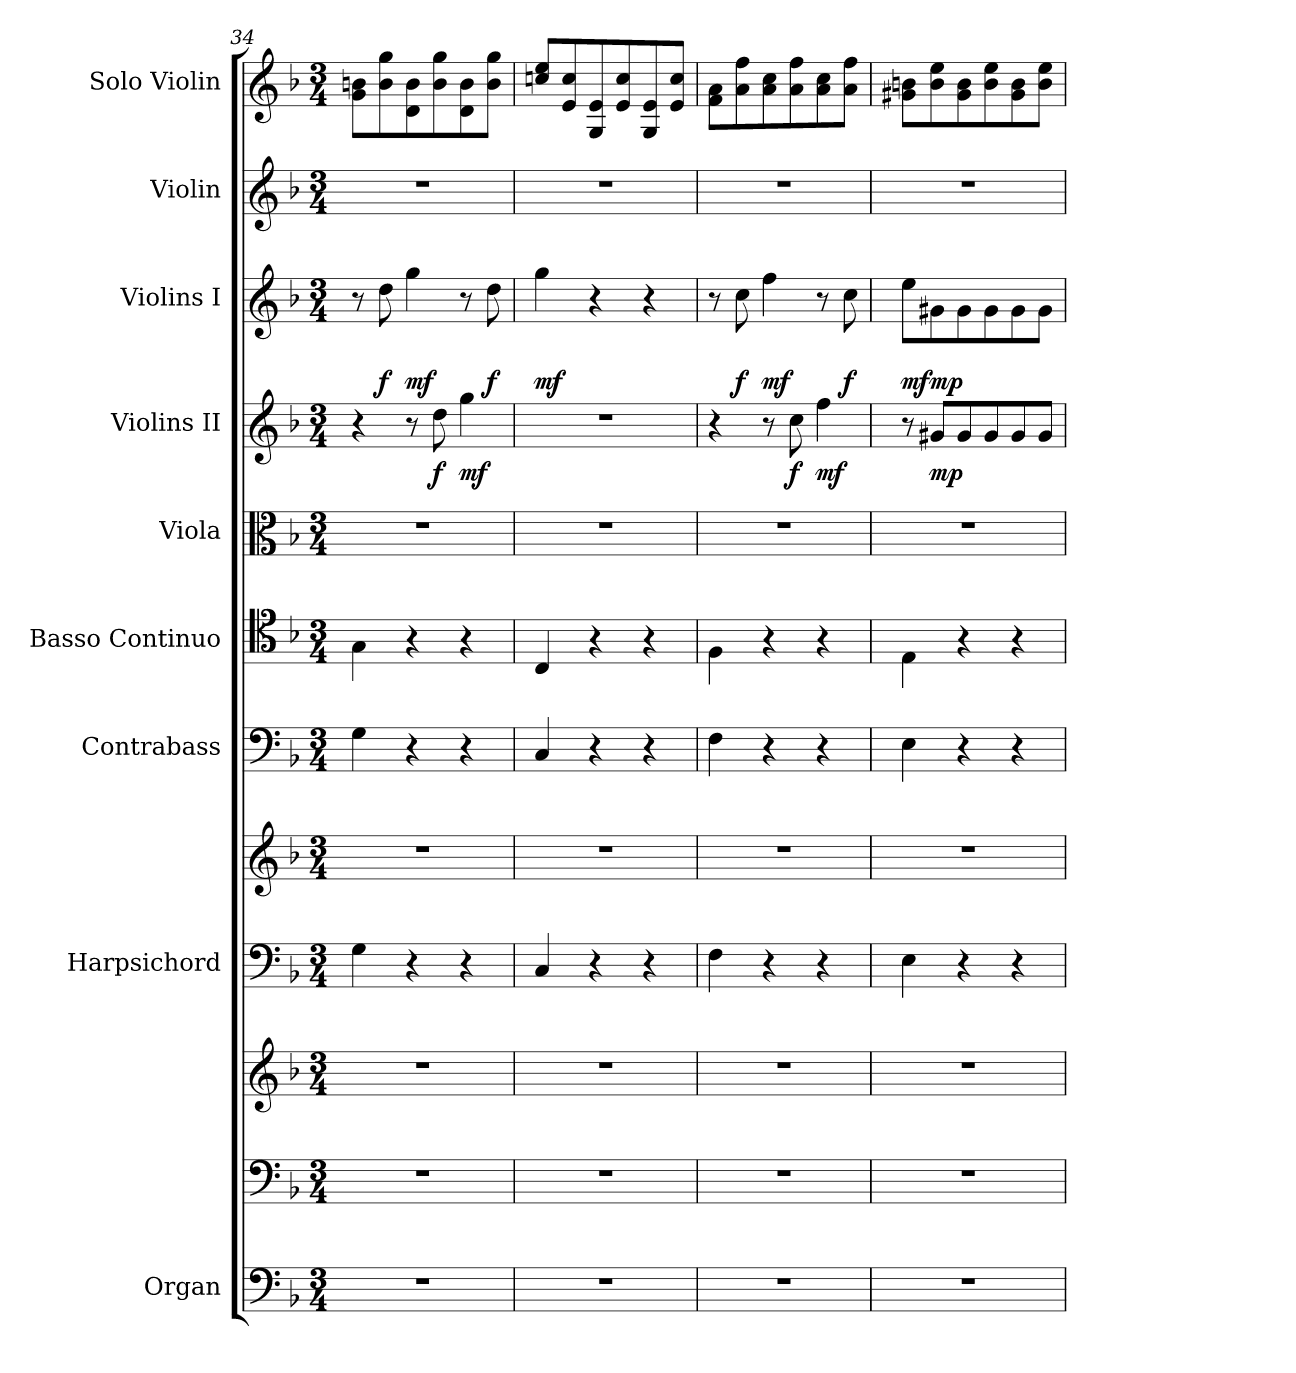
**kern	**kern	**kern	**kern	**kern	**kern	**kern	**kern	**kern	**dynam	**kern	**dynam	**kern	**kern
*part9	*part9	*part9	*part8	*part8	*part7	*part6	*part5	*part4	*part4	*part3	*part3	*part2	*part1
*staff12	*staff11	*staff10	*staff9	*staff8	*staff7	*staff6	*staff5	*staff4	*staff4	*staff3	*staff3	*staff2	*staff1
*I"Organ	*	*	*I"Harpsichord	*	*I"Contrabass	*I"Basso Continuo	*I"Viola	*I"Violins II	*	*I"Violins I	*	*I"Violin	*I"Solo Violin
*I'Org.	*	*	*I'Hch.	*	*I'Cb.	*I'B.C.	*I'Vla.	*I'Vlns. II	*	*I'Vlns. I	*	*I'Vln.	*I'Vln.
*clefF4	*clefF4	*clefG2	*clefF4	*clefG2	*clefF4	*clefC4	*clefC3	*clefG2	*	*clefG2	*	*clefG2	*clefG2
*	*	*	*	*	*ITrd7c12	*	*	*	*	*	*	*	*
*k[b-]	*k[b-]	*k[b-]	*k[b-]	*k[b-]	*k[b-]	*k[b-]	*k[b-]	*k[b-]	*	*k[b-]	*	*k[b-]	*k[b-]
*M3/4	*M3/4	*M3/4	*M3/4	*M3/4	*M3/4	*M3/4	*M3/4	*M3/4	*	*M3/4	*	*M3/4	*M3/4
=34	=34	=34	=34	=34	=34	=34	=34	=34	=34	=34	=34	=34	=34
2.r	2.r	2.r	4G\	2.r	4GG\	4G\	2.r	4r	.	8r	.	2.r	8g\ 8bn\L
!	!	!	!	!	!	!	!	!	!	!	!LO:DY:b	!	!
.	.	.	.	.	.	.	.	.	.	8dd\	f	.	8b\ 8gg\
!	!	!	!	!	!	!	!	!	!	!	!LO:DY:b	!	!
.	.	.	4r	.	4r	4r	.	8r	.	4gg\	mf	.	8d\ 8b\
!	!	!	!	!	!	!	!	!	!LO:DY:b	!	!	!	!
.	.	.	.	.	.	.	.	8dd\	f	.	.	.	8b\ 8gg\
!	!	!	!	!	!	!	!	!	!LO:DY:b	!	!	!	!
.	.	.	4r	.	4r	4r	.	4gg\	mf	8r	.	.	8d\ 8b\
!	!	!	!	!	!	!	!	!	!	!	!LO:DY:b	!	!
.	.	.	.	.	.	.	.	.	.	8dd\	f	.	8b\ 8gg\J
=35	=35	=35	=35	=35	=35	=35	=35	=35	=35	=35	=35	=35	=35
!	!	!	!	!	!	!	!	!	!	!	!LO:DY:b	!	!
2.r	2.r	2.r	4C/	2.r	4CC/	4C/	2.r	2.r	.	4gg\	mf	2.r	8ccni/ 8ee/L
.	.	.	.	.	.	.	.	.	.	.	.	.	8e/ 8cc/
.	.	.	4r	.	4r	4r	.	.	.	4r	.	.	8G/ 8e/
.	.	.	.	.	.	.	.	.	.	.	.	.	8e/ 8cc/
.	.	.	4r	.	4r	4r	.	.	.	4r	.	.	8G/ 8e/
.	.	.	.	.	.	.	.	.	.	.	.	.	8e/ 8cc/J
!!LO:LB:g=z
=36	=36	=36	=36	=36	=36	=36	=36	=36	=36	=36	=36	=36	=36
2.r	2.r	2.r	4F\	2.r	4FF\	4F\	2.r	4r	.	8r	.	2.r	8f\ 8a\L
!	!	!	!	!	!	!	!	!	!	!	!LO:DY:b	!	!
.	.	.	.	.	.	.	.	.	.	8cc\	f	.	8a\ 8ff\
!	!	!	!	!	!	!	!	!	!	!	!LO:DY:b	!	!
.	.	.	4r	.	4r	4r	.	8r	.	4ff\	mf	.	8a\ 8cc\
!	!	!	!	!	!	!	!	!	!LO:DY:b	!	!	!	!
.	.	.	.	.	.	.	.	8cc\	f	.	.	.	8a\ 8ff\
!	!	!	!	!	!	!	!	!	!LO:DY:b	!	!	!	!
.	.	.	4r	.	4r	4r	.	4ff\	mf	8r	.	.	8a\ 8cc\
!	!	!	!	!	!	!	!	!	!	!	!LO:DY:b	!	!
.	.	.	.	.	.	.	.	.	.	8cc\	f	.	8a\ 8ff\J
=37	=37	=37	=37	=37	=37	=37	=37	=37	=37	=37	=37	=37	=37
!	!	!	!	!	!	!	!	!	!	!	!LO:DY:b	!	!
2.r	2.r	2.r	4E\	2.r	4EE\	4E\	2.r	8r	.	8ee\L	mf	2.r	8g#X\ 8bn\L
!	!	!	!	!	!	!	!	!	!LO:DY:b	!	!LO:DY:b	!	!
.	.	.	.	.	.	.	.	8g#X/L	mp	8g#X\	mp	.	8b\ 8ee\
.	.	.	4r	.	4r	4r	.	8g#/	.	8g#\	.	.	8g#\ 8b\
.	.	.	.	.	.	.	.	8g#/	.	8g#\	.	.	8b\ 8ee\
.	.	.	4r	.	4r	4r	.	8g#/	.	8g#\	.	.	8g#\ 8b\
.	.	.	.	.	.	.	.	8g#/J	.	8g#\J	.	.	8b\ 8ee\J
=	=	=	=	=	=	=	=	=	=	=	=	=	=
*-	*-	*-	*-	*-	*-	*-	*-	*-	*-	*-	*-	*-	*-
